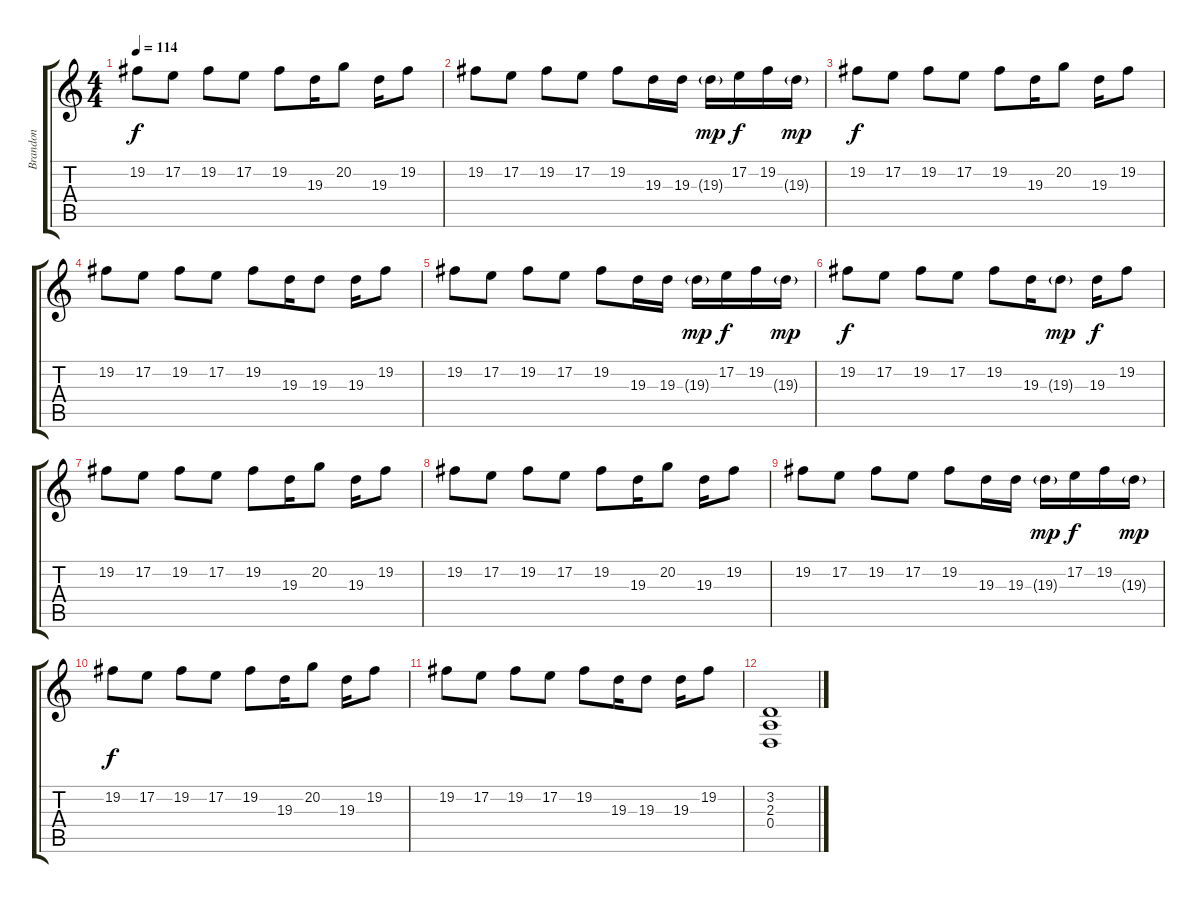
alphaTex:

\track ("Brandon" "Brandon") {instrument acousticgrandpiano}
\staff {score tabs}
\tuning (E4 B3 G3 D3 A2 E2) {hide}
\ts (4 4)
\tempo 114
\clef g2
\ks c
19.2.8{dy f} 17.2.8 19.2.8 17.2.8 19.2.8 19.3.16 20.2.8 19.3.16 19.2.8 |
19.2.8 17.2.8 19.2.8 17.2.8 19.2.8 19.3.16 19.3.16 19.3{g}.16{dy mp} 17.2.16{dy f} 19.2.16 19.3{g}.16{dy mp} |
19.2.8{dy f} 17.2.8 19.2.8 17.2.8 19.2.8 19.3.16 20.2.8 19.3.16 19.2.8 |
19.2.8 17.2.8 19.2.8 17.2.8 19.2.8 19.3.16 19.3.8 19.3.16 19.2.8 |
19.2.8 17.2.8 19.2.8 17.2.8 19.2.8 19.3.16 19.3.16 19.3{g}.16{dy mp} 17.2.16{dy f} 19.2.16 19.3{g}.16{dy mp} |
19.2.8{dy f} 17.2.8 19.2.8 17.2.8 19.2.8 19.3.16 19.3{g}.8{dy mp} 19.3.16{dy f} 19.2.8 |
19.2.8 17.2.8 19.2.8 17.2.8 19.2.8 19.3.16 20.2.8 19.3.16 19.2.8 |
19.2.8 17.2.8 19.2.8 17.2.8 19.2.8 19.3.16 20.2.8 19.3.16 19.2.8 |
19.2.8 17.2.8 19.2.8 17.2.8 19.2.8 19.3.16 19.3.16 19.3{g}.16{dy mp} 17.2.16{dy f} 19.2.16 19.3{g}.16{dy mp} |
19.2.8{dy f} 17.2.8 19.2.8 17.2.8 19.2.8 19.3.16 20.2.8 19.3.16 19.2.8 |
19.2.8 17.2.8 19.2.8 17.2.8 19.2.8 19.3.16 19.3.8 19.3.16 19.2.8 |
(3.2 2.3 0.4).1
